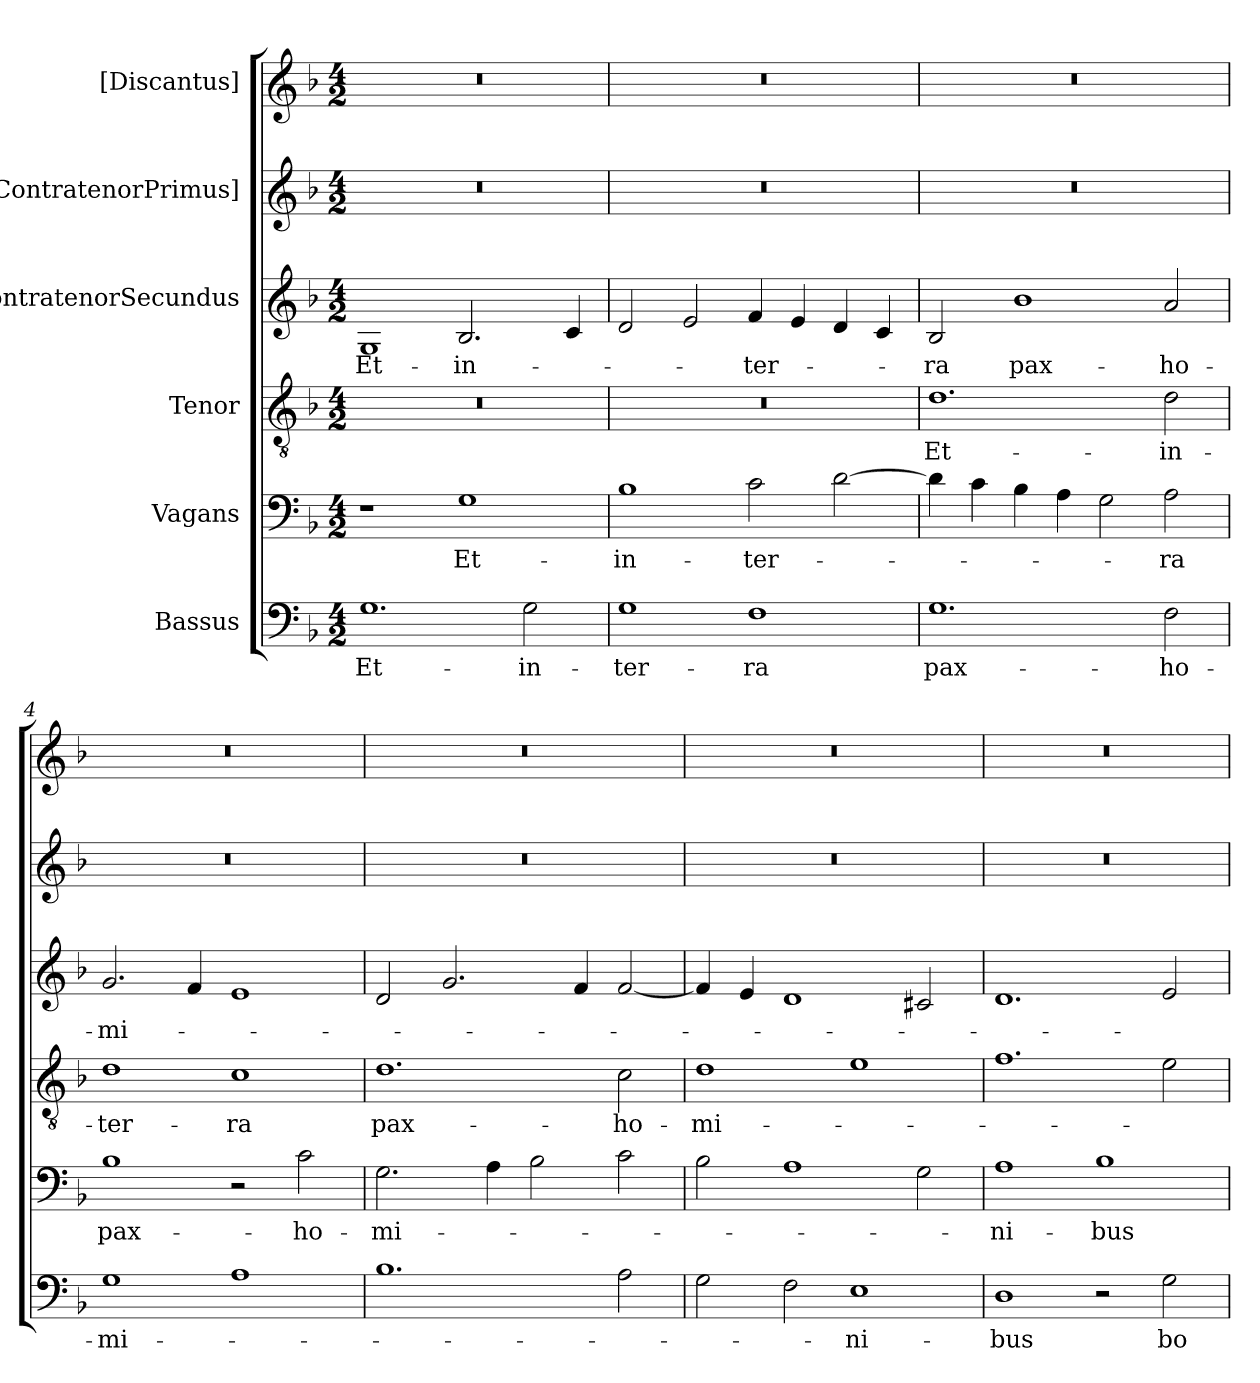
**kern	**text	**kern	**text	**kern	**text	**kern	**text	**kern	**kern
*part6	*part6	*part5	*part5	*part4	*part4	*part3	*part3	*part2	*part1
*staff6	*staff6	*staff5	*staff5	*staff4	*staff4	*staff3	*staff3	*staff2	*staff1
*I"Bassus	*	*I"Vagans	*	*I"Tenor	*	*I"ContratenorSecundus	*	*I"[ContratenorPrimus]	*I"[Discantus]
*clefF4	*	*clefF4	*	*clefGv2	*	*clefG2	*	*clefG2	*clefG2
*k[b-]	*	*k[b-]	*	*k[b-]	*	*k[b-]	*	*k[b-]	*k[b-]
*M4/2	*	*M4/2	*	*M4/2	*	*M4/2	*	*M4/2	*M4/2
=1	=1	=1	=1	=1	=1	=1	=1	=1	=1
1.G\	Et-	1r	.	0r	.	1G/	Et-	0r	0r
.	.	1G\	Et-	.	.	2.B-/	in-	.	.
2G\	in-	.	.	.	.	.	.	.	.
.	.	.	.	.	.	4c/	.	.	.
=2	=2	=2	=2	=2	=2	=2	=2	=2	=2
1G\	ter-	1B-\	in-	0r	.	2d/	.	0r	0r
.	.	.	.	.	.	2e/	.	.	.
1F\	-ra	2c\	ter-	.	.	4f/	ter-	.	.
.	.	.	.	.	.	4e/	.	.	.
.	.	[2d\	.	.	.	4d/	.	.	.
.	.	.	.	.	.	4c/	.	.	.
=3	=3	=3	=3	=3	=3	=3	=3	=3	=3
1.G\	pax-	4d\]	.	1.d\	Et-	2B-/	-ra	0r	0r
.	.	4c\	.	.	.	.	.	.	.
.	.	4B-\	.	.	.	1b-\	pax-	.	.
.	.	4A\	.	.	.	.	.	.	.
.	.	2G\	.	.	.	.	.	.	.
2F\	ho-	2A\	-ra	2d\	in-	2a/	ho-	.	.
=4	=4	=4	=4	=4	=4	=4	=4	=4	=4
1G\	-mi-	1B-\	pax-	1d\	ter-	2.g/	-mi-	0r	0r
.	.	.	.	.	.	4f/	.	.	.
1A\	.	2r	.	1c\	-ra	1e/	.	.	.
.	.	2c\	ho-	.	.	.	.	.	.
=5	=5	=5	=5	=5	=5	=5	=5	=5	=5
1.B-\	.	2.G\	-mi-	1.d\	pax-	2d/	.	0r	0r
.	.	.	.	.	.	2.g/	.	.	.
.	.	4A\	.	.	.	.	.	.	.
.	.	2B-\	.	.	.	.	.	.	.
.	.	.	.	.	.	4f/	.	.	.
2A\	.	2c\	.	2c\	ho-	[2f/	.	.	.
=6	=6	=6	=6	=6	=6	=6	=6	=6	=6
2G\	.	2B-\	.	1d\	-mi-	4f/]	.	0r	0r
.	.	.	.	.	.	4e/	.	.	.
2F\	.	1A\	.	.	.	1d/	.	.	.
1E\	-ni-	.	.	1e\	.	.	.	.	.
.	.	2G\	.	.	.	2c#X/	.	.	.
=7	=7	=7	=7	=7	=7	=7	=7	=7	=7
1D\	-bus	1A\	-ni-	1.f\	.	1.d/	.	0r	0r
2r	.	1B-\	-bus	.	.	.	.	.	.
2G\	bo-	.	.	2e\	.	2e/	.	.	.
=	=	=	=	=	=	=	=	=	=
*-	*-	*-	*-	*-	*-	*-	*-	*-	*-
